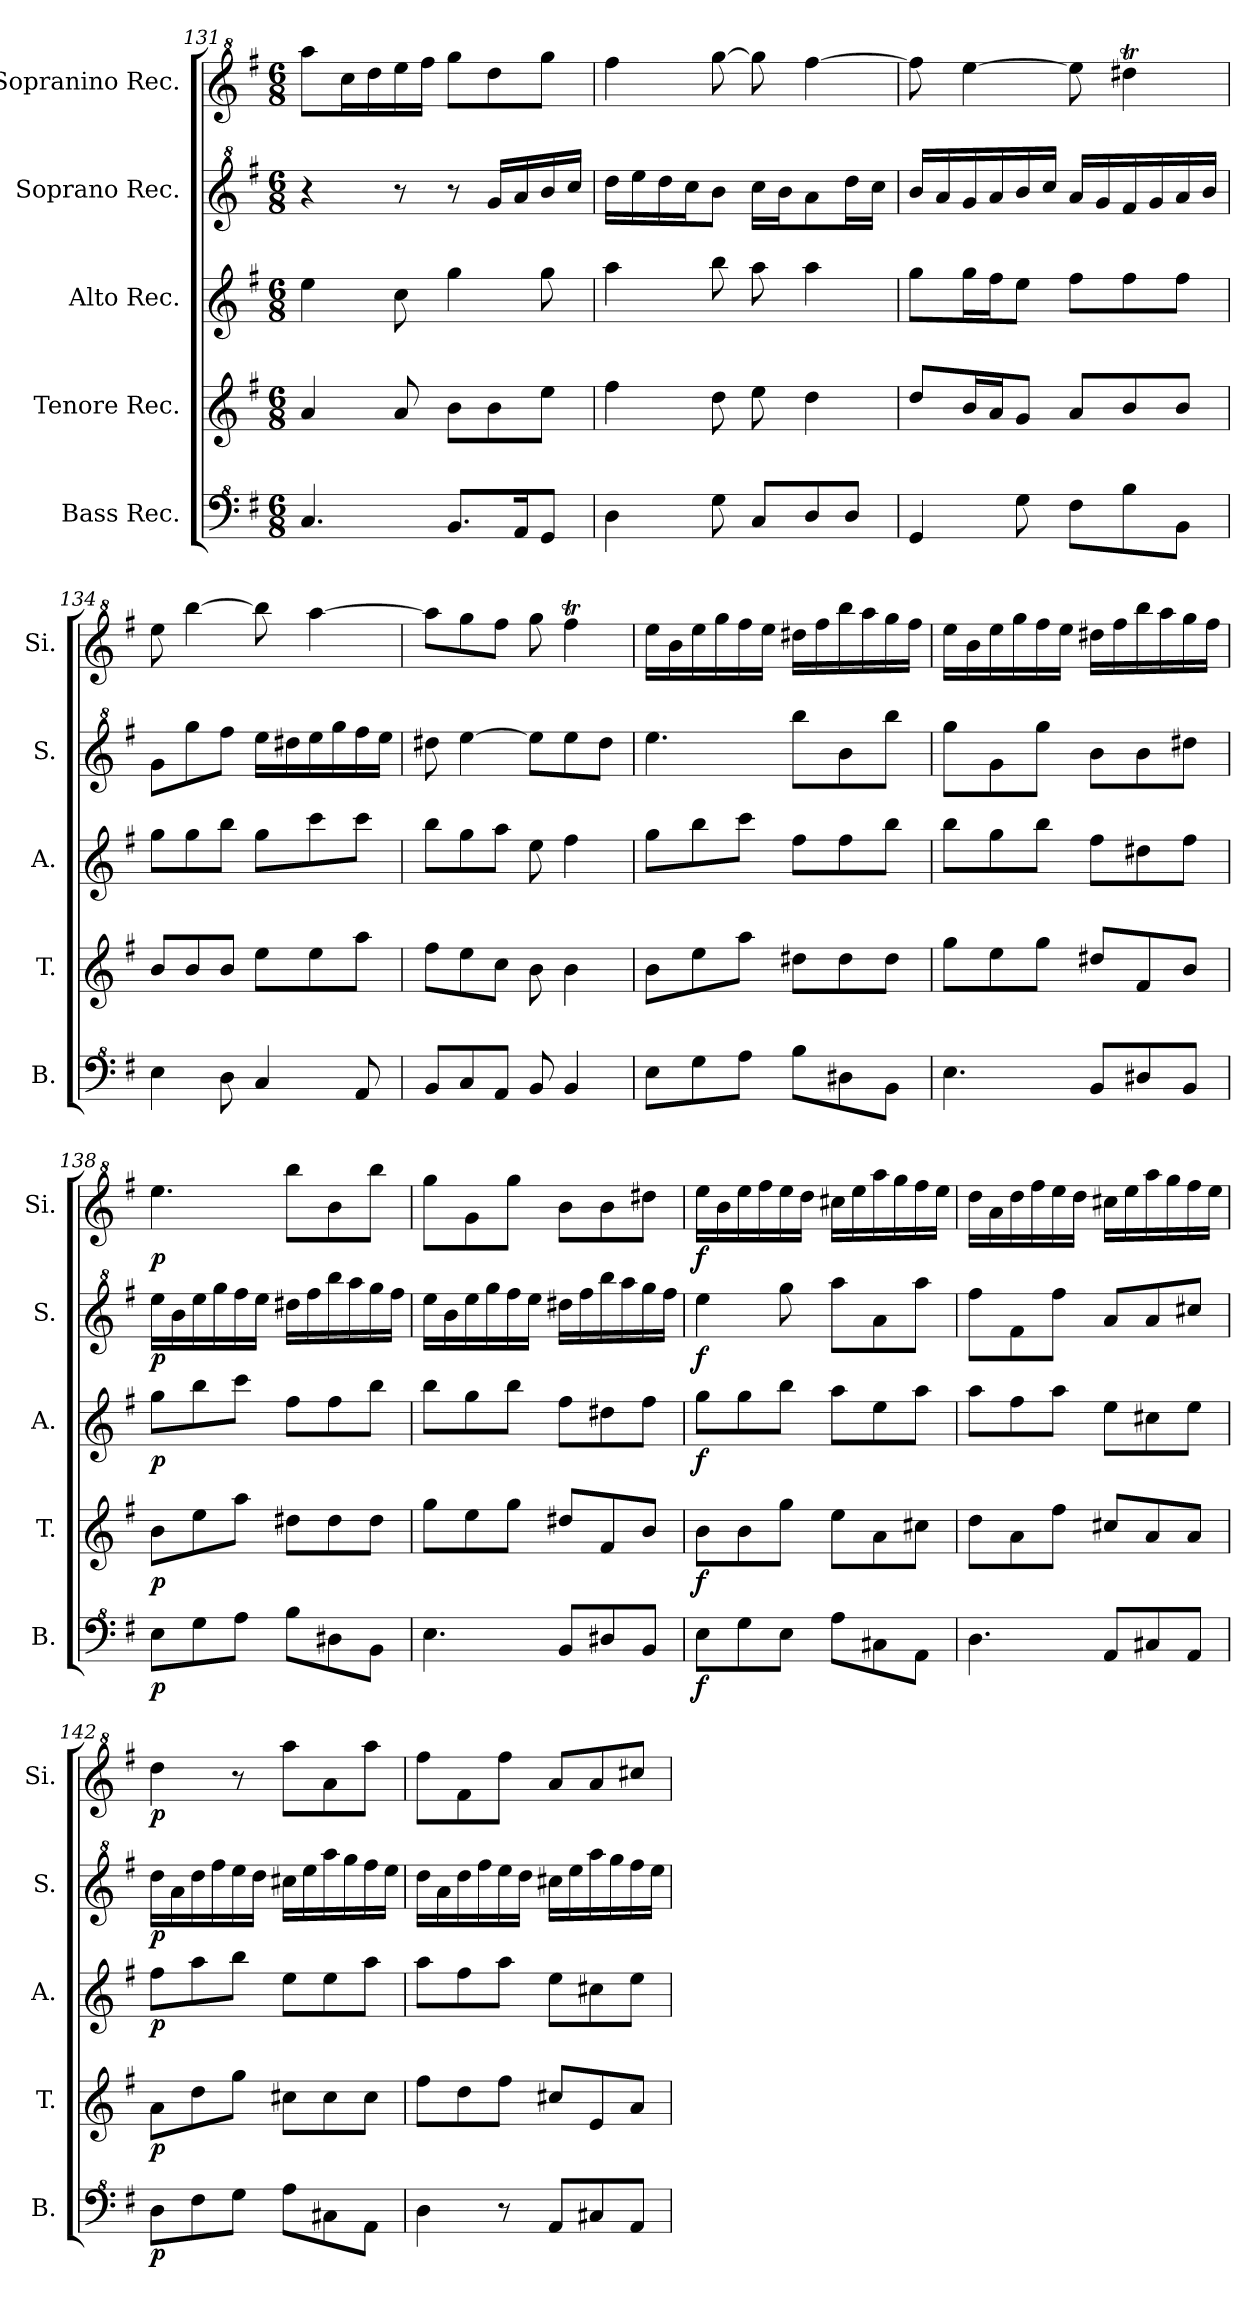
**kern	**dynam	**kern	**dynam	**kern	**dynam	**kern	**dynam	**kern	**dynam
*part5	*part5	*part4	*part4	*part3	*part3	*part2	*part2	*part1	*part1
*staff5	*staff5	*staff4	*staff4	*staff3	*staff3	*staff2	*staff2	*staff1	*staff1
*I"Bass Rec.	*	*I"Tenore Rec.	*	*I"Alto Rec.	*	*I"Soprano Rec.	*	*I"Sopranino Rec.	*
*I'B.	*	*I'T.	*	*I'A.	*	*I'S.	*	*I'Si.	*
*clefF^4	*	*clefG2	*	*clefG2	*	*clefG^2	*	*clefG^2	*
*k[f#]	*	*k[f#]	*	*k[f#]	*	*k[f#]	*	*k[f#]	*
*M6/8	*	*M6/8	*	*M6/8	*	*M6/8	*	*M6/8	*
=131	=131	=131	=131	=131	=131	=131	=131	=131	=131
4.c/	.	4a/	.	4ee\	.	4r	.	8aaa\L	.
.	.	.	.	.	.	.	.	16ccc\L	.
.	.	.	.	.	.	.	.	16ddd\	.
.	.	8a/	.	8cc\	.	8r	.	16eee\	.
.	.	.	.	.	.	.	.	16fff#\JJ	.
8.B/L	.	8b\L	.	4gg\	.	8r	.	8ggg\L	.
.	.	8b\	.	.	.	16gg/LL	.	8ddd\	.
16A/K	.	.	.	.	.	16aa/	.	.	.
8G/J	.	8ee\J	.	8gg\	.	16bb/	.	8ggg\J	.
.	.	.	.	.	.	16ccc/JJ	.	.	.
=132	=132	=132	=132	=132	=132	=132	=132	=132	=132
4d\	.	4ff#\	.	4aa\	.	16ddd\LL	.	4fff#\	.
.	.	.	.	.	.	16eee\	.	.	.
.	.	.	.	.	.	16ddd\	.	.	.
.	.	.	.	.	.	16ccc\J	.	.	.
8g\	.	8dd\	.	8bb\	.	8bb\J	.	[8ggg\	.
8c/L	.	8ee\	.	8aa\	.	16ccc\LL	.	8ggg\]	.
.	.	.	.	.	.	16bb\J	.	.	.
8d/	.	4dd\	.	4aa\	.	8aa\	.	[4fff#\	.
8d/J	.	.	.	.	.	16ddd\L	.	.	.
.	.	.	.	.	.	16ccc\JJ	.	.	.
=133	=133	=133	=133	=133	=133	=133	=133	=133	=133
4G/	.	8dd/L	.	8gg\L	.	16bb/LL	.	8fff#\]	.
.	.	.	.	.	.	16aa/	.	.	.
.	.	16b/L	.	16gg\L	.	16gg/	.	[4eee\	.
.	.	16a/J	.	16ff#\J	.	16aa/	.	.	.
8g\	.	8g/J	.	8ee\J	.	16bb/	.	.	.
.	.	.	.	.	.	16ccc/JJ	.	.	.
8f#\L	.	8a/L	.	8ff#\L	.	16aa/LL	.	8eee\]	.
.	.	.	.	.	.	16gg/	.	.	.
8b\	.	8b/	.	8ff#\	.	16ff#/	.	4ddd#Xt\	.
.	.	.	.	.	.	16gg/	.	.	.
8B\J	.	8b/J	.	8ff#\J	.	16aa/	.	.	.
.	.	.	.	.	.	16bb/JJ	.	.	.
!!LO:LB:g=z
=134	=134	=134	=134	=134	=134	=134	=134	=134	=134
4e\	.	8b/L	.	8gg\L	.	8gg\L	.	8eee\	.
.	.	8b/	.	8gg\	.	8ggg\	.	[4bbb\	.
8d\	.	8b/J	.	8bb\J	.	8fff#\J	.	.	.
4c/	.	8ee\L	.	8gg\L	.	16eee\LL	.	8bbb\]	.
.	.	.	.	.	.	16ddd#X\	.	.	.
.	.	8ee\	.	8ccc\	.	16eee\	.	[4aaa\	.
.	.	.	.	.	.	16ggg\	.	.	.
8A/	.	8aa\J	.	8ccc\J	.	16fff#\	.	.	.
.	.	.	.	.	.	16eee\JJ	.	.	.
=135	=135	=135	=135	=135	=135	=135	=135	=135	=135
8B/L	.	8ff#\L	.	8bb\L	.	8ddd#X\	.	8aaa\L]	.
8c/	.	8ee\	.	8gg\	.	[4eee\	.	8ggg\	.
8A/J	.	8cc\J	.	8aa\J	.	.	.	8fff#\J	.
8B/	.	8b\	.	8ee\	.	8eee\L]	.	8ggg\	.
4B/	.	4b\	.	4ff#\	.	8eee\	.	4fff#t\	.
.	.	.	.	.	.	8ddd#\J	.	.	.
=136	=136	=136	=136	=136	=136	=136	=136	=136	=136
8e\L	.	8b\L	.	8gg\L	.	4.eee\	.	16eee\LL	.
.	.	.	.	.	.	.	.	16bb\	.
8g\	.	8ee\	.	8bb\	.	.	.	16eee\	.
.	.	.	.	.	.	.	.	16ggg\	.
8a\J	.	8aa\J	.	8ccc\J	.	.	.	16fff#\	.
.	.	.	.	.	.	.	.	16eee\JJ	.
8b\L	.	8dd#X\L	.	8ff#\L	.	8bbb\L	.	16ddd#X\LL	.
.	.	.	.	.	.	.	.	16fff#\	.
8d#X\	.	8dd#\	.	8ff#\	.	8bb\	.	16bbb\	.
.	.	.	.	.	.	.	.	16aaa\	.
8B\J	.	8dd#\J	.	8bb\J	.	8bbb\J	.	16ggg\	.
.	.	.	.	.	.	.	.	16fff#\JJ	.
=137	=137	=137	=137	=137	=137	=137	=137	=137	=137
4.e\	.	8gg\L	.	8bb\L	.	8ggg\L	.	16eee\LL	.
.	.	.	.	.	.	.	.	16bb\	.
.	.	8ee\	.	8gg\	.	8gg\	.	16eee\	.
.	.	.	.	.	.	.	.	16ggg\	.
.	.	8gg\J	.	8bb\J	.	8ggg\J	.	16fff#\	.
.	.	.	.	.	.	.	.	16eee\JJ	.
8B/L	.	8dd#X/L	.	8ff#\L	.	8bb\L	.	16ddd#X\LL	.
.	.	.	.	.	.	.	.	16fff#\	.
8d#X/	.	8f#/	.	8dd#X\	.	8bb\	.	16bbb\	.
.	.	.	.	.	.	.	.	16aaa\	.
8B/J	.	8b/J	.	8ff#\J	.	8ddd#X\J	.	16ggg\	.
.	.	.	.	.	.	.	.	16fff#\JJ	.
=138	=138	=138	=138	=138	=138	=138	=138	=138	=138
!	!LO:DY:b	!	!LO:DY:b	!	!LO:DY:b	!	!LO:DY:b	!	!LO:DY:b
8e\L	p	8b\L	p	8gg\L	p	16eee\LL	p	4.eee\	p
.	.	.	.	.	.	16bb\	.	.	.
8g\	.	8ee\	.	8bb\	.	16eee\	.	.	.
.	.	.	.	.	.	16ggg\	.	.	.
8a\J	.	8aa\J	.	8ccc\J	.	16fff#\	.	.	.
.	.	.	.	.	.	16eee\JJ	.	.	.
8b\L	.	8dd#X\L	.	8ff#\L	.	16ddd#X\LL	.	8bbb\L	.
.	.	.	.	.	.	16fff#\	.	.	.
8d#X\	.	8dd#\	.	8ff#\	.	16bbb\	.	8bb\	.
.	.	.	.	.	.	16aaa\	.	.	.
8B\J	.	8dd#\J	.	8bb\J	.	16ggg\	.	8bbb\J	.
.	.	.	.	.	.	16fff#\JJ	.	.	.
=139	=139	=139	=139	=139	=139	=139	=139	=139	=139
4.e\	.	8gg\L	.	8bb\L	.	16eee\LL	.	8ggg\L	.
.	.	.	.	.	.	16bb\	.	.	.
.	.	8ee\	.	8gg\	.	16eee\	.	8gg\	.
.	.	.	.	.	.	16ggg\	.	.	.
.	.	8gg\J	.	8bb\J	.	16fff#\	.	8ggg\J	.
.	.	.	.	.	.	16eee\JJ	.	.	.
8B/L	.	8dd#X/L	.	8ff#\L	.	16ddd#X\LL	.	8bb\L	.
.	.	.	.	.	.	16fff#\	.	.	.
8d#X/	.	8f#/	.	8dd#X\	.	16bbb\	.	8bb\	.
.	.	.	.	.	.	16aaa\	.	.	.
8B/J	.	8b/J	.	8ff#\J	.	16ggg\	.	8ddd#X\J	.
.	.	.	.	.	.	16fff#\JJ	.	.	.
!!LO:LB:g=z
=140	=140	=140	=140	=140	=140	=140	=140	=140	=140
!	!LO:DY:b	!	!LO:DY:b	!	!LO:DY:b	!	!LO:DY:b	!	!LO:DY:b
8e\L	f	8b\L	f	8gg\L	f	4eee\	f	16eee\LL	f
.	.	.	.	.	.	.	.	16bb\	.
8g\	.	8b\	.	8gg\	.	.	.	16eee\	.
.	.	.	.	.	.	.	.	16fff#\	.
8e\J	.	8gg\J	.	8bb\J	.	8ggg\	.	16eee\	.
.	.	.	.	.	.	.	.	16ddd\JJ	.
8a\L	.	8ee\L	.	8aa\L	.	8aaa\L	.	16ccc#X\LL	.
.	.	.	.	.	.	.	.	16eee\	.
8c#X\	.	8a\	.	8ee\	.	8aa\	.	16aaa\	.
.	.	.	.	.	.	.	.	16ggg\	.
8A\J	.	8cc#X\J	.	8aa\J	.	8aaa\J	.	16fff#\	.
.	.	.	.	.	.	.	.	16eee\JJ	.
=141	=141	=141	=141	=141	=141	=141	=141	=141	=141
4.d\	.	8dd\L	.	8aa\L	.	8fff#\L	.	16ddd\LL	.
.	.	.	.	.	.	.	.	16aa\	.
.	.	8a\	.	8ff#\	.	8ff#\	.	16ddd\	.
.	.	.	.	.	.	.	.	16fff#\	.
.	.	8ff#\J	.	8aa\J	.	8fff#\J	.	16eee\	.
.	.	.	.	.	.	.	.	16ddd\JJ	.
8A/L	.	8cc#X/L	.	8ee\L	.	8aa/L	.	16ccc#X\LL	.
.	.	.	.	.	.	.	.	16eee\	.
8c#X/	.	8a/	.	8cc#X\	.	8aa/	.	16aaa\	.
.	.	.	.	.	.	.	.	16ggg\	.
8A/J	.	8a/J	.	8ee\J	.	8ccc#X/J	.	16fff#\	.
.	.	.	.	.	.	.	.	16eee\JJ	.
=142	=142	=142	=142	=142	=142	=142	=142	=142	=142
!	!LO:DY:b	!	!LO:DY:b	!	!LO:DY:b	!	!LO:DY:b	!	!LO:DY:b
8d\L	p	8a\L	p	8ff#\L	p	16ddd\LL	p	4ddd\	p
.	.	.	.	.	.	16aa\	.	.	.
8f#\	.	8dd\	.	8aa\	.	16ddd\	.	.	.
.	.	.	.	.	.	16fff#\	.	.	.
8g\J	.	8gg\J	.	8bb\J	.	16eee\	.	8r	.
.	.	.	.	.	.	16ddd\JJ	.	.	.
8a\L	.	8cc#X\L	.	8ee\L	.	16ccc#X\LL	.	8aaa\L	.
.	.	.	.	.	.	16eee\	.	.	.
8c#X\	.	8cc#\	.	8ee\	.	16aaa\	.	8aa\	.
.	.	.	.	.	.	16ggg\	.	.	.
8A\J	.	8cc#\J	.	8aa\J	.	16fff#\	.	8aaa\J	.
.	.	.	.	.	.	16eee\JJ	.	.	.
=143	=143	=143	=143	=143	=143	=143	=143	=143	=143
4d\	.	8ff#\L	.	8aa\L	.	16ddd\LL	.	8fff#\L	.
.	.	.	.	.	.	16aa\	.	.	.
.	.	8dd\	.	8ff#\	.	16ddd\	.	8ff#\	.
.	.	.	.	.	.	16fff#\	.	.	.
8r	.	8ff#\J	.	8aa\J	.	16eee\	.	8fff#\J	.
.	.	.	.	.	.	16ddd\JJ	.	.	.
8A/L	.	8cc#X/L	.	8ee\L	.	16ccc#X\LL	.	8aa/L	.
.	.	.	.	.	.	16eee\	.	.	.
8c#X/	.	8e/	.	8cc#X\	.	16aaa\	.	8aa/	.
.	.	.	.	.	.	16ggg\	.	.	.
8A/J	.	8a/J	.	8ee\J	.	16fff#\	.	8ccc#X/J	.
.	.	.	.	.	.	16eee\JJ	.	.	.
=	=	=	=	=	=	=	=	=	=
*-	*-	*-	*-	*-	*-	*-	*-	*-	*-
